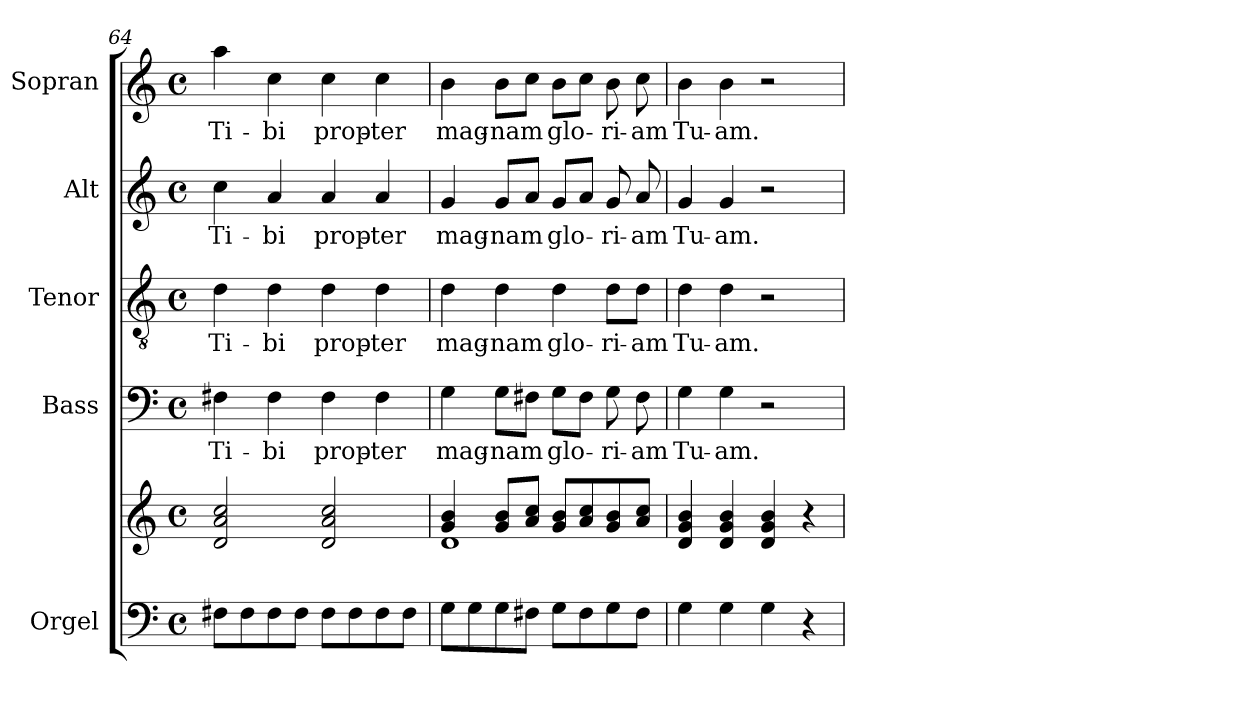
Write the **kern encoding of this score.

**kern	**kern	**kern	**text	**kern	**text	**kern	**text	**kern	**text
*part5	*part5	*part4	*part4	*part3	*part3	*part2	*part2	*part1	*part1
*staff6	*staff5	*staff4	*staff4	*staff3	*staff3	*staff2	*staff2	*staff1	*staff1
*I"Orgel	*	*I"Bass	*	*I"Tenor	*	*I"Alt	*	*I"Sopran	*
*I'Org.	*	*I'B.	*	*I'T.	*	*I'A.	*	*I'S.	*
*clefF4	*clefG2	*clefF4	*	*clefGv2	*	*clefG2	*	*clefG2	*
*k[]	*k[]	*k[]	*	*k[]	*	*k[]	*	*k[]	*
*C:	*C:	*C:	*	*C:	*	*C:	*	*C:	*
*M4/4	*M4/4	*M4/4	*	*M4/4	*	*M4/4	*	*M4/4	*
*met(c)	*met(c)	*met(c)	*	*met(c)	*	*met(c)	*	*met(c)	*
=64	=64	=64	=64	=64	=64	=64	=64	=64	=64
!	!	!	!LO:LY:b	!	!LO:LY:b	!	!LO:LY:b	!	!LO:LY:b
8F#X\L	2d/ 2a/ 2cc/	4F#X\	Ti-	4d\	Ti-	4cc\	Ti-	4aa\	Ti-
8F#\	.	.	.	.	.	.	.	.	.
!	!	!	!LO:LY:b	!	!LO:LY:b	!	!LO:LY:b	!	!LO:LY:b
8F#\	.	4F#\	-bi	4d\	-bi	4a/	-bi	4cc\	-bi
8F#\J	.	.	.	.	.	.	.	.	.
!	!	!	!LO:LY:b	!	!LO:LY:b	!	!LO:LY:b	!	!LO:LY:b
8F#\L	2d/ 2a/ 2cc/	4F#\	prop-	4d\	prop-	4a/	prop-	4cc\	prop-
8F#\	.	.	.	.	.	.	.	.	.
!	!	!	!LO:LY:b	!	!LO:LY:b	!	!LO:LY:b	!	!LO:LY:b
8F#\	.	4F#\	-ter	4d\	-ter	4a/	-ter	4cc\	-ter
8F#\J	.	.	.	.	.	.	.	.	.
=65	=65	=65	=65	=65	=65	=65	=65	=65	=65
*	*^	*	*	*	*	*	*	*	*
!	!	!	!	!LO:LY:b	!	!LO:LY:b	!	!LO:LY:b	!	!LO:LY:b
8G\L	4g/ 4b/	1d	4G\	mag-	4d\	mag-	4g/	mag-	4b\	mag-
8G\	.	.	.	.	.	.	.	.	.	.
!	!	!	!	!LO:LY:b	!	!LO:LY:b	!	!LO:LY:b	!	!LO:LY:b
8G\	8g/ 8b/L	.	8G\L	-nam	4d\	-nam	8g/L	-nam	8b\L	-nam
8F#X\J	8a/ 8cc/J	.	8F#X\J	.	.	.	8a/J	.	8cc\J	.
!	!	!	!	!LO:LY:b	!	!LO:LY:b	!	!LO:LY:b	!	!LO:LY:b
8G\L	8g/ 8b/L	.	8G\L	glo-	4d\	glo-	8g/L	glo-	8b\L	glo-
8F#\	8a/ 8cc/	.	8F#\J	.	.	.	8a/J	.	8cc\J	.
!	!	!	!	!LO:LY:b	!	!LO:LY:b	!	!LO:LY:b	!	!LO:LY:b
8G\	8g/ 8b/	.	8G\	-ri-	8d\L	-ri-	8g/	-ri-	8b\	-ri-
!	!	!	!	!LO:LY:b	!	!LO:LY:b	!	!LO:LY:b	!	!LO:LY:b
8F#\J	8a/ 8cc/J	.	8F#\	-am	8d\J	-am	8a/	-am	8cc\	-am
*	*v	*v	*	*	*	*	*	*	*	*
!!LO:PB:g=z
=66	=66	=66	=66	=66	=66	=66	=66	=66	=66
!	!	!	!LO:LY:b	!	!LO:LY:b	!	!LO:LY:b	!	!LO:LY:b
4G\	4d/ 4g/ 4b/	4G\	Tu-	4d\	Tu-	4g/	Tu-	4b\	Tu-
!	!	!	!LO:LY:b	!	!LO:LY:b	!	!LO:LY:b	!	!LO:LY:b
4G\	4d/ 4g/ 4b/	4G\	-am.	4d\	-am.	4g/	-am.	4b\	-am.
4G\	4d/ 4g/ 4b/	2r	.	2r	.	2r	.	2r	.
4r	4r	.	.	.	.	.	.	.	.
=	=	=	=	=	=	=	=	=	=
*-	*-	*-	*-	*-	*-	*-	*-	*-	*-
